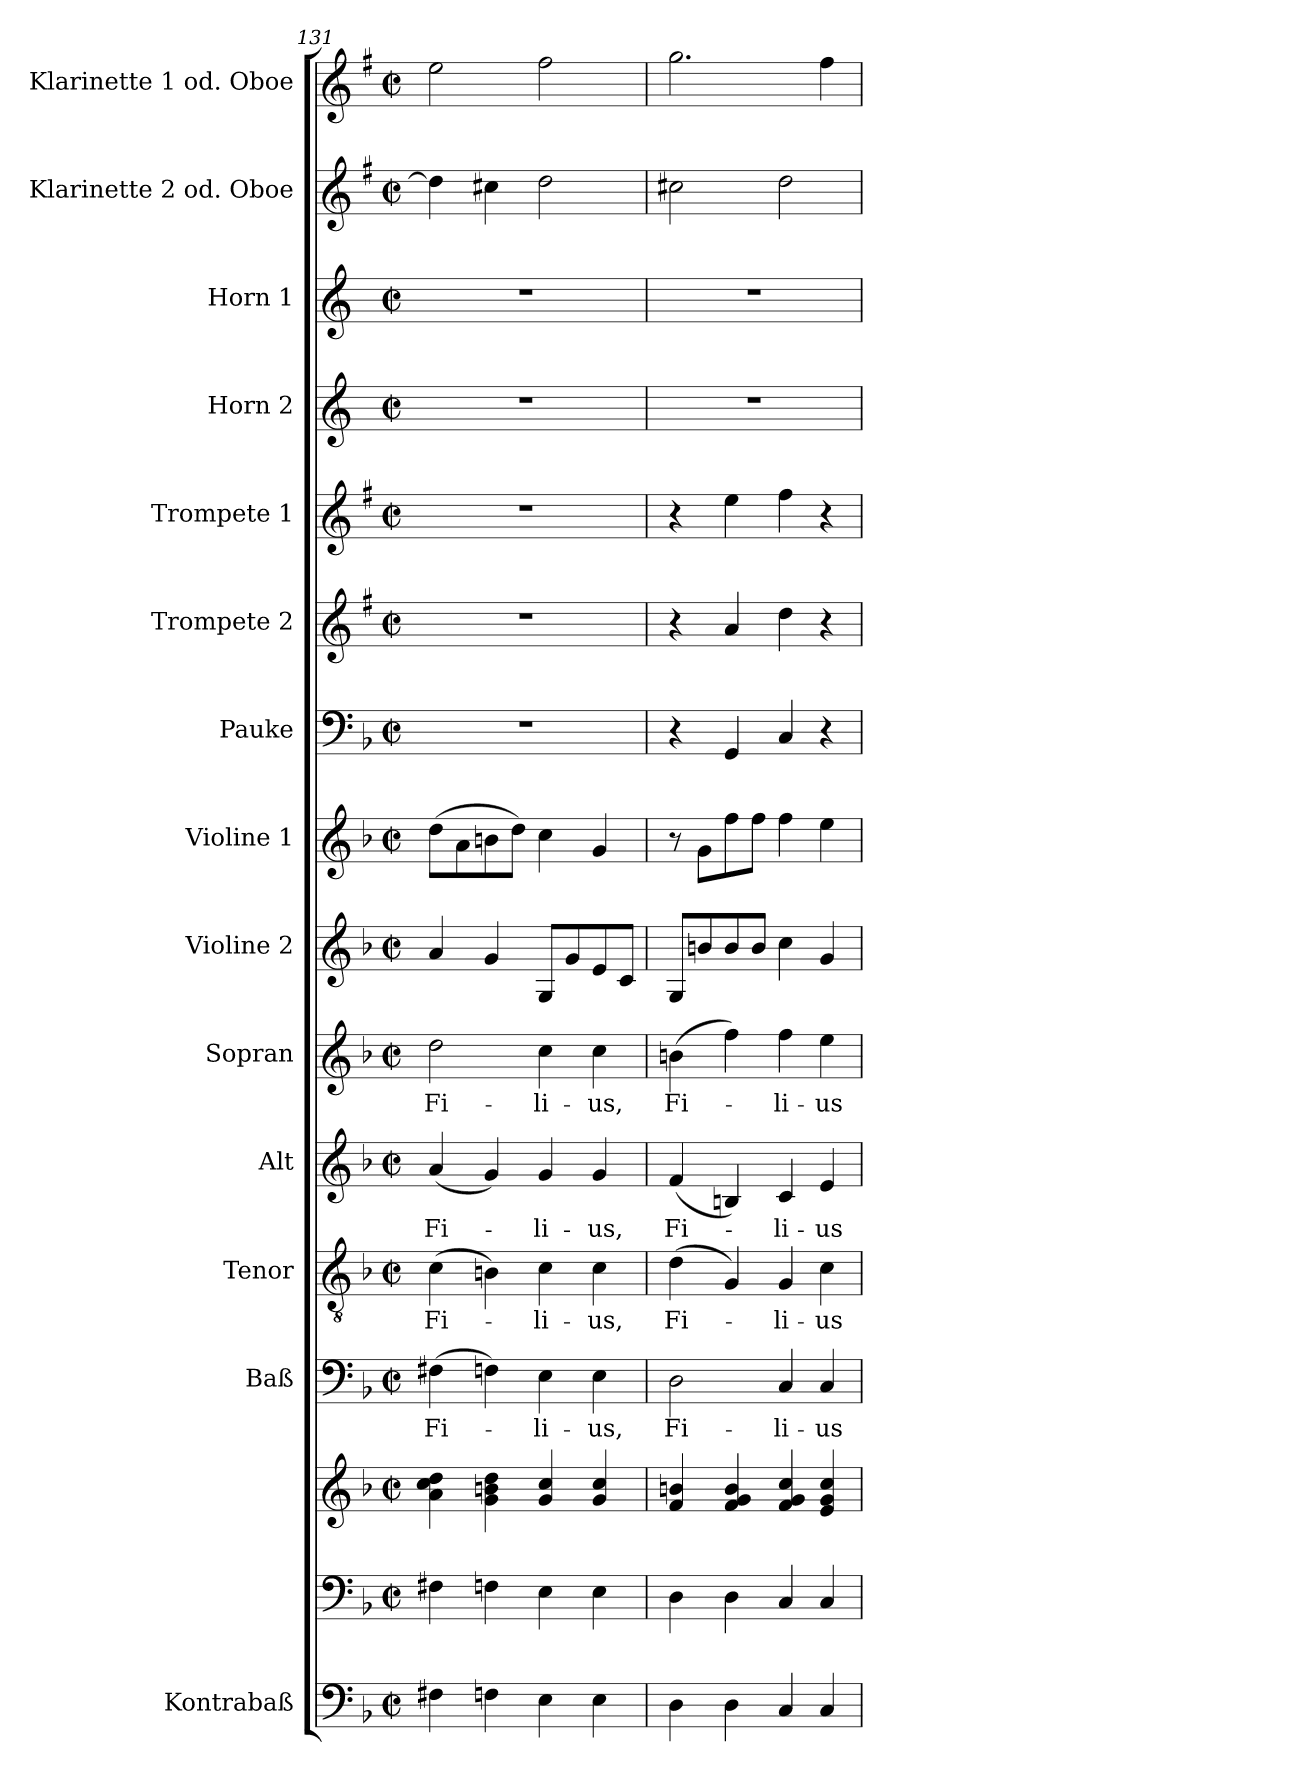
**kern	**kern	**kern	**kern	**text	**kern	**text	**kern	**text	**kern	**text	**kern	**kern	**kern	**kern	**kern	**kern	**kern	**kern	**kern
*part15	*part14	*part14	*part13	*part13	*part12	*part12	*part11	*part11	*part10	*part10	*part9	*part8	*part7	*part6	*part5	*part4	*part3	*part2	*part1
*staff16	*staff15	*staff14	*staff13	*staff13	*staff12	*staff12	*staff11	*staff11	*staff10	*staff10	*staff9	*staff8	*staff7	*staff6	*staff5	*staff4	*staff3	*staff2	*staff1
*I"Kontrabaß	*	*	*I"Baß	*	*I"Tenor	*	*I"Alt	*	*I"Sopran	*	*I"Violine 2	*I"Violine 1	*I"Pauke	*I"Trompete 2	*I"Trompete 1	*I"Horn 2	*I"Horn 1	*I"Klarinette 2 od. Oboe	*I"Klarinette 1 od. Oboe
*	*	*	*	*	*	*	*	*	*	*	*	*	*	*I'Tpt	*I'Tpt	*I'Hn	*I'Hn	*	*
*clefF4	*clefF4	*clefG2	*clefF4	*	*clefGv2	*	*clefG2	*	*clefG2	*	*clefG2	*clefG2	*clefF4	*clefG2	*clefG2	*clefG2	*clefG2	*clefG2	*clefG2
*ITrd7c12	*	*	*	*	*	*	*	*	*	*	*	*	*	*ITrd1c2	*ITrd1c2	*ITrd4c7	*ITrd4c7	*ITrd1c2	*ITrd1c2
*k[b-]	*k[b-]	*k[b-]	*k[b-]	*	*k[b-]	*	*k[b-]	*	*k[b-]	*	*k[b-]	*k[b-]	*k[b-]	*k[b-]	*k[b-]	*k[b-]	*k[b-]	*k[b-]	*k[b-]
*F:	*F:	*F:	*F:	*	*F:	*	*F:	*	*F:	*	*F:	*F:	*F:	*F:	*F:	*F:	*F:	*F:	*F:
*M2/2	*M2/2	*M2/2	*M2/2	*	*M2/2	*	*M2/2	*	*M2/2	*	*M2/2	*M2/2	*M2/2	*M2/2	*M2/2	*M2/2	*M2/2	*M2/2	*M2/2
*met(c|)	*met(c|)	*met(c|)	*met(c|)	*	*met(c|)	*	*met(c|)	*	*met(c|)	*	*met(c|)	*met(c|)	*met(c|)	*met(c|)	*met(c|)	*met(c|)	*met(c|)	*met(c|)	*met(c|)
=131	=131	=131	=131	=131	=131	=131	=131	=131	=131	=131	=131	=131	=131	=131	=131	=131	=131	=131	=131
!	!	!	!	!LO:LY:b	!	!LO:LY:b	!	!LO:LY:b	!	!LO:LY:b	!	!	!	!	!	!	!	!	!
4FF#X\	4F#X\	4a\ 4cc\ 4dd\	(>4F#X\	Fi-	(>4c\	Fi-	(<4a/	Fi-	2dd\	Fi-	4a/	(>8dd\L	1r	1r	1r	1r	1r	4cc\]	2dd\
.	.	.	.	.	.	.	.	.	.	.	.	8a\	.	.	.	.	.	.	.
4FFn\	4Fn\	4g\ 4bn\ 4dd\	4Fn\)	.	4Bn\)	.	4g/)	.	.	.	4g/	8bn\	.	.	.	.	.	4bn\	.
.	.	.	.	.	.	.	.	.	.	.	.	8dd\J)	.	.	.	.	.	.	.
!	!	!	!	!LO:LY:b	!	!LO:LY:b	!	!LO:LY:b	!	!LO:LY:b	!	!	!	!	!	!	!	!	!
4EE\	4E\	4g/ 4cc/	4E\	-li-	4c\	-li-	4g/	-li-	4cc\	-li-	8G/L	4cc\	.	.	.	.	.	2cc\	2ee\
.	.	.	.	.	.	.	.	.	.	.	8g/	.	.	.	.	.	.	.	.
!	!	!	!	!LO:LY:b	!	!LO:LY:b	!	!LO:LY:b	!	!LO:LY:b	!	!	!	!	!	!	!	!	!
4EE\	4E\	4g/ 4cc/	4E\	-us,	4c\	-us,	4g/	-us,	4cc\	-us,	8e/	4g/	.	.	.	.	.	.	.
.	.	.	.	.	.	.	.	.	.	.	8c/J	.	.	.	.	.	.	.	.
=132	=132	=132	=132	=132	=132	=132	=132	=132	=132	=132	=132	=132	=132	=132	=132	=132	=132	=132	=132
!	!	!	!	!LO:LY:b	!	!LO:LY:b	!	!LO:LY:b	!	!LO:LY:b	!	!	!	!	!	!	!	!	!
4DD\	4D\	4f/ 4bn/	2D\	Fi-	(>4d\	Fi-	(<4f/	Fi-	(>4bn\	Fi-	8G/L	8r	4r	4r	4r	1r	1r	2bn\	2.ff\
.	.	.	.	.	.	.	.	.	.	.	8bn/	8g\L	.	.	.	.	.	.	.
4DD\	4D\	4f/ 4g/ 4b/	.	.	4G/)	.	4Bn/)	.	4ff\)	.	8b/	8ff\	4GG/	4g/	4dd\	.	.	.	.
.	.	.	.	.	.	.	.	.	.	.	8b/J	8ff\J	.	.	.	.	.	.	.
!	!	!	!	!LO:LY:b	!	!LO:LY:b	!	!LO:LY:b	!	!LO:LY:b	!	!	!	!	!	!	!	!	!
4CC/	4C/	4f/ 4g/ 4cc/	4C/	-li-	4G/	-li-	4c/	-li-	4ff\	-li-	4cc\	4ff\	4C/	4cc\	4ee\	.	.	2cc\	.
!	!	!	!	!LO:LY:b	!	!LO:LY:b	!	!LO:LY:b	!	!LO:LY:b	!	!	!	!	!	!	!	!	!
4CC/	4C/	4e/ 4g/ 4cc/	4C/	-us	4c\	-us	4e/	-us	4ee\	-us	4g/	4ee\	4r	4r	4r	.	.	.	4ee\
=	=	=	=	=	=	=	=	=	=	=	=	=	=	=	=	=	=	=	=
*-	*-	*-	*-	*-	*-	*-	*-	*-	*-	*-	*-	*-	*-	*-	*-	*-	*-	*-	*-
